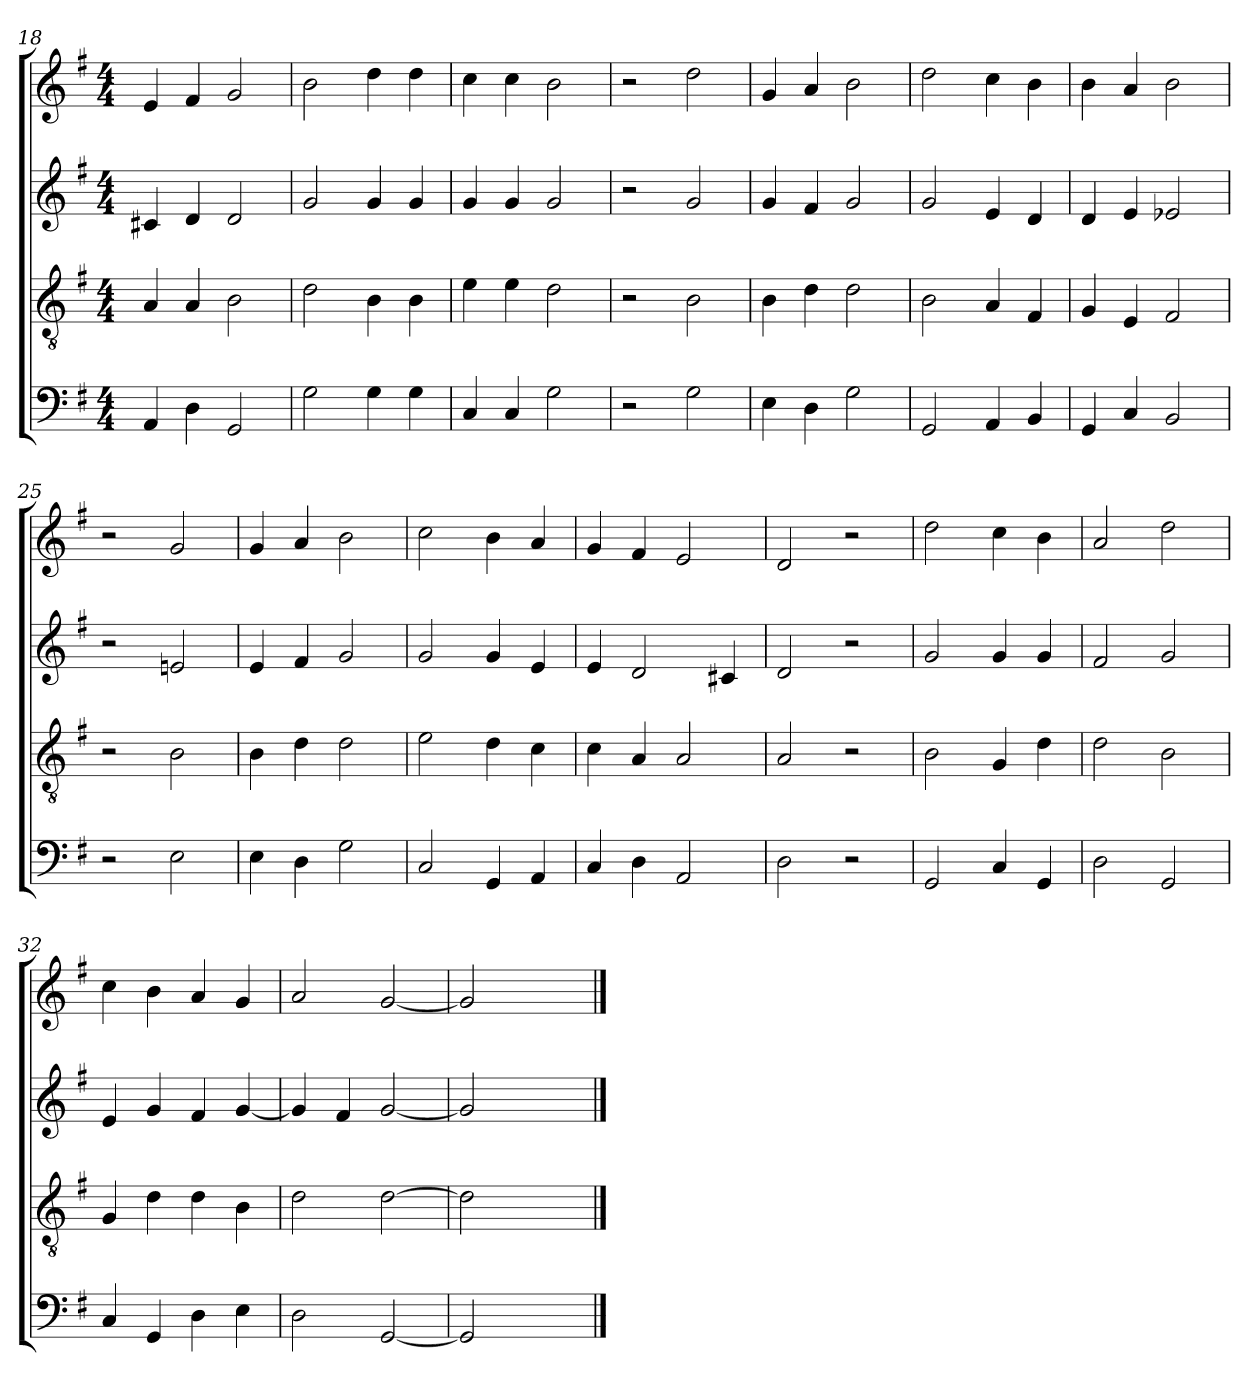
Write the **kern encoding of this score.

**kern	**kern	**kern	**kern
*part4	*part3	*part2	*part1
*staff4	*staff3	*staff2	*staff1
*clefF4	*clefGv2	*clefG2	*clefG2
*k[f#]	*k[f#]	*k[f#]	*k[f#]
*M4/4	*M4/4	*M4/4	*M4/4
=18	=18	=18	=18
4AA	4A	4c#X	4e
4D	4A	4d	4f#
2GG	2B	2d	2g
=19	=19	=19	=19
2G	2d	2g	2b
4G	4B	4g	4dd
4G	4B	4g	4dd
!!LO:LB:g=z
=20	=20	=20	=20
4C	4e	4g	4cc
4C	4e	4g	4cc
2G	2d	2g	2b
=21	=21	=21	=21
2r	2r	2r	2r
2G	2B	2g	2dd
=22	=22	=22	=22
4E	4B	4g	4g
4D	4d	4f#	4a
2G	2d	2g	2b
=23	=23	=23	=23
2GG	2B	2g	2dd
4AA	4A	4e	4cc
4BB	4F#	4d	4b
=24	=24	=24	=24
4GG	4G	4d	4b
4C	4E	4e	4a
2BB	2F#	2e-X	2b
=25	=25	=25	=25
2r	2r	2r	2r
2E	2B	2en	2g
=26	=26	=26	=26
4E	4B	4e	4g
4D	4d	4f#	4a
2G	2d	2g	2b
=27	=27	=27	=27
2C	2e	2g	2cc
4GG	4d	4g	4b
4AA	4c	4e	4a
=28	=28	=28	=28
4C	4c	4e	4g
4D	4A	2d	4f#
2AA	2A	.	2e
.	.	4c#X	.
=29	=29	=29	=29
2D	2A	2d	2d
2r	2r	2r	2r
!!LO:PB:g=z
=30	=30	=30	=30
2GG	2B	2g	2dd
4C	4G	4g	4cc
4GG	4d	4g	4b
=31	=31	=31	=31
2D	2d	2f#	2a
2GG	2B	2g	2dd
=32	=32	=32	=32
4C	4G	4e	4cc
4GG	4d	4g	4b
4D	4d	4f#	4a
4E	4B	[4g	4g
=33	=33	=33	=33
2D	2d	4g]	2a
.	.	4f#	.
[2GG	[2d	[2g	[2g
=34	=34	=34	=34
2GG]	2d]	2g]	2g]
2ryy	2ryy	2ryy	2ryy
==	==	==	==
*-	*-	*-	*-
